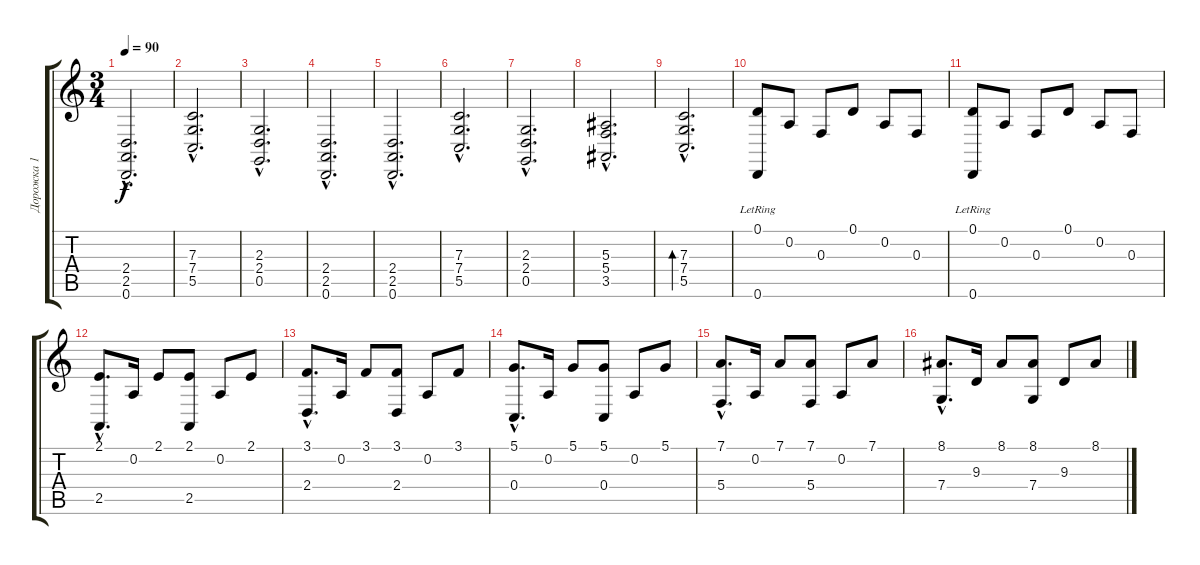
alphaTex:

\track ("Дорожка 1" "Дорожка 1") {instrument brightacousticpiano}
\staff {score tabs}
\tuning (D4 A3 F3 C3 G2 D2) {hide}
\ts (3 4)
\tempo 90
\clef g2
\ks c
(2.4{hac} 2.5{hac} 0.6{hac}).2{d dy f instrument brightacousticpiano} |
(7.3{hac} 7.4{hac} 5.5{hac}).2{d} |
(2.3{hac} 2.4{hac} 0.5{hac}).2{d} |
(2.4{hac} 2.5{hac} 0.6{hac}).2{d} |
(2.4{hac} 2.5{hac} 0.6{hac}).2{d} |
(7.3{hac} 7.4{hac} 5.5{hac}).2{d} |
(2.3{hac} 2.4{hac} 0.5{hac}).2{d} |
(5.3{hac} 5.4{hac} 3.5{hac}).2{d} |
(7.3{hac} 7.4{hac} 5.5{hac}).2{d bd 60} |
(0.1 0.6{lr}).8 0.2.8 0.3.8 0.1.8 0.2.8 0.3.8 |
(0.1 0.6{lr}).8 0.2.8 0.3.8 0.1.8 0.2.8 0.3.8 |
(2.1{hac} 2.5{hac}).8{d} 0.2.16 2.1.8 (2.1 2.5).8 0.2.8 2.1.8 |
(3.1{hac} 2.4{hac}).8{d} 0.2.16 3.1.8 (3.1 2.4).8 0.2.8 3.1.8 |
(5.1{hac} 0.4{hac}).8{d} 0.2.16 5.1.8 (5.1 0.4).8 0.2.8 5.1.8 |
(7.1{hac} 5.4{hac}).8{d} 0.2.16 7.1.8 (7.1 5.4).8 0.2.8 7.1.8 |
(8.1{hac} 7.4{hac}).8{d} 9.3.16 8.1.8 (8.1 7.4).8 9.3.8 8.1.8
